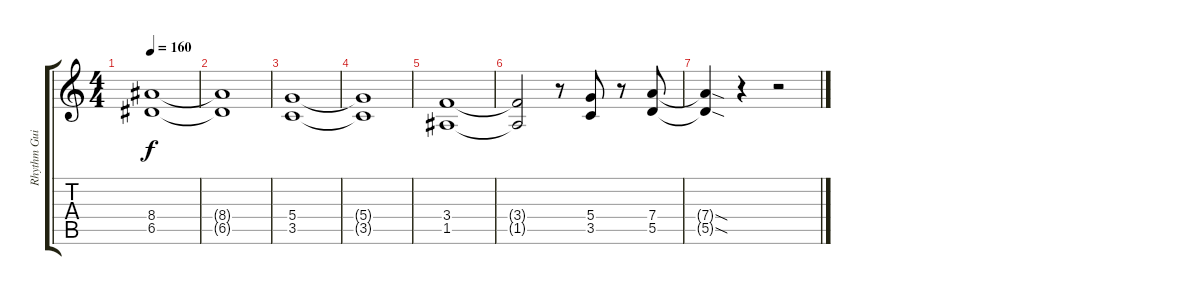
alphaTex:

\track ("Rhythm Guitar" "Rhythm Gui") {instrument overdrivenguitar}
\staff {score tabs}
\tuning (E4 B3 G3 D3 A2 E2) {hide}
\ts (4 4)
\tempo 160
\clef g2
\ks c
(8.4 6.5).1{dy f} |
(8.4{t} 6.5{t}).1 |
(5.4 3.5).1 |
(5.4{t} 3.5{t}).1 |
(3.4 1.5).1 |
(3.4{t} 1.5{t}).2 r.8 (5.4 3.5).8 r.8 (7.4 5.5).8 |
(7.4{sod t} 5.5{sod t}).4 r.4 r.2
